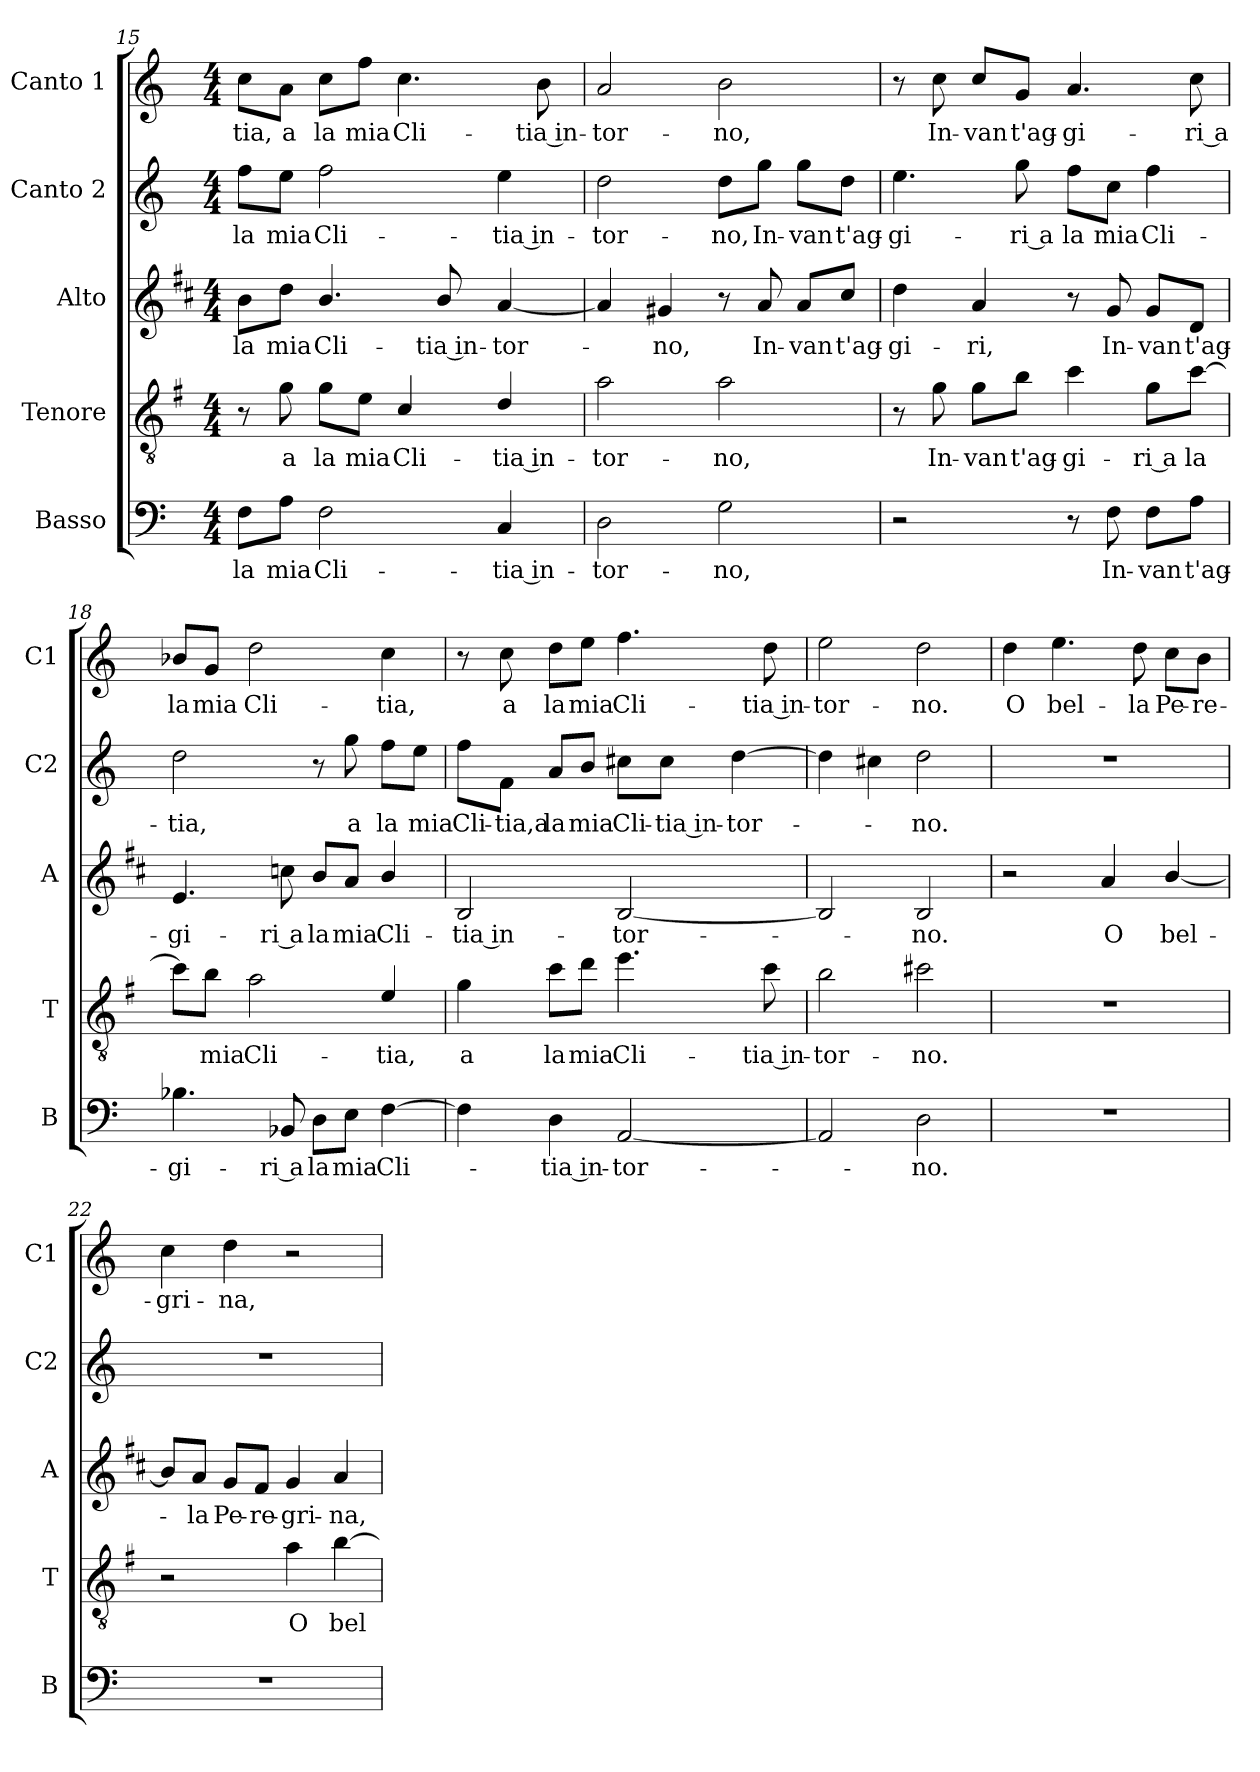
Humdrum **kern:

**kern	**text	**kern	**text	**kern	**text	**kern	**text	**kern	**text
*part5	*part5	*part4	*part4	*part3	*part3	*part2	*part2	*part1	*part1
*staff5	*staff5	*staff4	*staff4	*staff3	*staff3	*staff2	*staff2	*staff1	*staff1
*I"Basso	*	*I"Tenore	*	*I"Alto	*	*I"Canto 2	*	*I"Canto 1	*
*I'B	*	*I'T	*	*I'A	*	*I'C2	*	*I'C1	*
*clefF4	*	*clefGv2	*	*clefG2	*	*clefG2	*	*clefG2	*
*	*	*ITrd4c7	*	*ITrd1c2	*	*	*	*	*
*k[]	*	*k[]	*	*k[]	*	*k[]	*	*k[]	*
*C:	*	*C:	*	*C:	*	*C:	*	*C:	*
*M4/4	*	*M4/4	*	*M4/4	*	*M4/4	*	*M4/4	*
=15	=15	=15	=15	=15	=15	=15	=15	=15	=15
!	!LO:LY:b	!	!	!	!LO:LY:b	!	!LO:LY:b	!	!LO:LY:b
8F\L	la	8r	.	8a\L	la	8ff\L	la	8cc\L	-tia,
!	!LO:LY:b	!	!LO:LY:b	!	!LO:LY:b	!	!LO:LY:b	!	!LO:LY:b
8A\J	mia	8c\	a	8cc\J	mia	8ee\J	mia	8a\J	a
!	!LO:LY:b	!	!LO:LY:b	!	!LO:LY:b	!	!LO:LY:b	!	!LO:LY:b
2F\	Cli-	8c\L	la	4.a/	Cli-	2ff\	Cli-	8cc\L	la
!	!	!	!LO:LY:b	!	!	!	!	!	!LO:LY:b
.	.	8A\J	mia	.	.	.	.	8ff\J	mia
!	!	!	!LO:LY:b	!	!	!	!	!	!LO:LY:b
.	.	4F/	Cli-	.	.	.	.	4.cc\	Cli-
!	!	!	!	!	!LO:LY:b	!	!	!	!
.	.	.	.	8a/	-tia in-	.	.	.	.
!	!LO:LY:b	!	!LO:LY:b	!	!LO:LY:b	!	!LO:LY:b	!	!
4C/	-tia in-	4G/	-tia in-	[4g/	-tor-	4ee\	-tia in-	.	.
!	!	!	!	!	!	!	!	!	!LO:LY:b
.	.	.	.	.	.	.	.	8b\	-tia in-
=16	=16	=16	=16	=16	=16	=16	=16	=16	=16
!	!LO:LY:b	!	!LO:LY:b	!	!	!	!LO:LY:b	!	!LO:LY:b
2D\	-tor-	2d\	-tor-	4g/]	.	2dd\	-tor-	2a/	-tor-
!	!	!	!	!	!LO:LY:b	!	!	!	!
.	.	.	.	4f#X/	-no,	.	.	.	.
!	!LO:LY:b	!	!LO:LY:b	!	!	!	!LO:LY:b	!	!LO:LY:b
2G\	-no,	2d\	-no,	8r	.	8dd\L	-no,	2b\	-no,
!	!	!	!	!	!LO:LY:b	!	!LO:LY:b	!	!
.	.	.	.	8g/	In-	8gg\J	In-	.	.
!	!	!	!	!	!LO:LY:b	!	!LO:LY:b	!	!
.	.	.	.	8g/L	-van	8gg\L	-van	.	.
!	!	!	!	!	!LO:LY:b	!	!LO:LY:b	!	!
.	.	.	.	8b/J	t'ag-	8dd\J	t'ag-	.	.
=17	=17	=17	=17	=17	=17	=17	=17	=17	=17
!	!	!	!	!	!LO:LY:b	!	!LO:LY:b	!	!
2r	.	8r	.	4cc\	-gi-	4.ee\	-gi-	8r	.
!	!	!	!LO:LY:b	!	!	!	!	!	!LO:LY:b
.	.	8c\	In-	.	.	.	.	8cc\	In-
!	!	!	!LO:LY:b	!	!LO:LY:b	!	!	!	!LO:LY:b
.	.	8c\L	-van	4g/	-ri,	.	.	8cc/L	-van
!	!	!	!LO:LY:b	!	!	!	!LO:LY:b	!	!LO:LY:b
.	.	8e\J	t'ag-	.	.	8gg\	-ri a	8g/J	t'ag-
!	!	!	!LO:LY:b	!	!	!	!LO:LY:b	!	!LO:LY:b
8r	.	4f\	-gi-	8r	.	8ff\L	la	4.a/	-gi-
!	!LO:LY:b	!	!	!	!LO:LY:b	!	!LO:LY:b	!	!
8F\	In-	.	.	8f/	In-	8cc\J	mia	.	.
!	!LO:LY:b	!	!LO:LY:b	!	!LO:LY:b	!	!LO:LY:b	!	!
8F\L	-van	8c\L	-ri a	8f/L	-van	4ff\	Cli-	.	.
!	!LO:LY:b	!	!LO:LY:b	!	!LO:LY:b	!	!	!	!LO:LY:b
8A\J	t'ag-	[8f\J	la	8c/J	t'ag-	.	.	8cc\	-ri a
!!LO:LB:g=z
=18	=18	=18	=18	=18	=18	=18	=18	=18	=18
!	!LO:LY:b	!	!	!	!LO:LY:b	!	!LO:LY:b	!	!LO:LY:b
4.B-X\	-gi-	8f\L]	.	4.d/	-gi-	2dd\	-tia,	8b-X/L	la
!	!	!	!LO:LY:b	!	!	!	!	!	!LO:LY:b
.	.	8e\J	mia	.	.	.	.	8g/J	mia
!	!	!	!LO:LY:b	!	!	!	!	!	!LO:LY:b
.	.	2d\	Cli-	.	.	.	.	2dd\	Cli-
!	!LO:LY:b	!	!	!	!LO:LY:b	!	!	!	!
8BB-X/	-ri a	.	.	8b-X\	-ri a	.	.	.	.
!	!LO:LY:b	!	!	!	!LO:LY:b	!	!	!	!
8D\L	la	.	.	8a/L	la	8r	.	.	.
!	!LO:LY:b	!	!	!	!LO:LY:b	!	!LO:LY:b	!	!
8E\J	mia	.	.	8g/J	mia	8gg\	a	.	.
!	!LO:LY:b	!	!LO:LY:b	!	!LO:LY:b	!	!LO:LY:b	!	!LO:LY:b
[4F\	Cli-	4A/	-tia,	4a/	Cli-	8ff\L	la	4cc\	-tia,
!	!	!	!	!	!	!	!LO:LY:b	!	!
.	.	.	.	.	.	8ee\J	mia	.	.
=19	=19	=19	=19	=19	=19	=19	=19	=19	=19
!	!	!	!LO:LY:b	!	!LO:LY:b	!	!LO:LY:b	!	!
4F\]	.	4c\	a	2A/	-tia in-	8ff\L	Cli-	8r	.
!	!	!	!	!	!	!	!LO:LY:b	!	!LO:LY:b
.	.	.	.	.	.	8f\J	-tia,a	8cc\	a
!	!LO:LY:b	!	!LO:LY:b	!	!	!	!LO:LY:b	!	!LO:LY:b
4D\	-tia in-	8f\L	la	.	.	8a/L	la	8dd\L	la
!	!	!	!LO:LY:b	!	!	!	!LO:LY:b	!	!LO:LY:b
.	.	8g\J	mia	.	.	8b/J	mia	8ee\J	mia
!	!LO:LY:b	!	!LO:LY:b	!	!LO:LY:b	!	!LO:LY:b	!	!LO:LY:b
[2AA/	-tor-	4.a\	Cli-	[2A/	-tor-	8cc#X\L	Cli-	4.ff\	Cli-
!	!	!	!	!	!	!	!LO:LY:b	!	!
.	.	.	.	.	.	8cc#\J	-tia in-	.	.
!	!	!	!	!	!	!	!LO:LY:b	!	!
.	.	.	.	.	.	[4dd\	-tor-	.	.
!	!	!	!LO:LY:b	!	!	!	!	!	!LO:LY:b
.	.	8f\	-tia in-	.	.	.	.	8dd\	-tia in-
=20	=20	=20	=20	=20	=20	=20	=20	=20	=20
!	!	!	!LO:LY:b	!	!	!	!	!	!LO:LY:b
2AA/]	.	2e\	-tor-	2A/]	.	4dd\]	.	2ee\	-tor-
.	.	.	.	.	.	4cc#X\	.	.	.
!	!LO:LY:b	!	!LO:LY:b	!	!LO:LY:b	!	!LO:LY:b	!	!LO:LY:b
2D\	-no.	2f#X\	-no.	2A/	-no.	2dd\	-no.	2dd\	-no.
=21	=21	=21	=21	=21	=21	=21	=21	=21	=21
!	!	!	!	!	!	!	!	!	!LO:LY:b
1r	.	1r	.	2r	.	1r	.	4dd\	O
!	!	!	!	!	!	!	!	!	!LO:LY:b
.	.	.	.	.	.	.	.	4.ee\	bel-
!	!	!	!	!	!LO:LY:b	!	!	!	!
.	.	.	.	4g/	O	.	.	.	.
!	!	!	!	!	!	!	!	!	!LO:LY:b
.	.	.	.	.	.	.	.	8dd\	-la
!	!	!	!	!	!LO:LY:b	!	!	!	!LO:LY:b
.	.	.	.	[4a/	bel-	.	.	8cc\L	Pe-
!	!	!	!	!	!	!	!	!	!LO:LY:b
.	.	.	.	.	.	.	.	8b\J	-re-
=22	=22	=22	=22	=22	=22	=22	=22	=22	=22
!	!	!	!	!	!	!	!	!	!LO:LY:b
1r	.	2r	.	8a/L]	.	1r	.	4cc\	-gri-
!	!	!	!	!	!LO:LY:b	!	!	!	!
.	.	.	.	8g/J	-la	.	.	.	.
!	!	!	!	!	!LO:LY:b	!	!	!	!LO:LY:b
.	.	.	.	8f/L	Pe-	.	.	4dd\	-na,
!	!	!	!	!	!LO:LY:b	!	!	!	!
.	.	.	.	8e/J	-re-	.	.	.	.
!	!	!	!LO:LY:b	!	!LO:LY:b	!	!	!	!
.	.	4d\	O	4f/	-gri-	.	.	2r	.
!	!	!	!LO:LY:b	!	!LO:LY:b	!	!	!	!
.	.	[4e\	bel-	4g/	-na,	.	.	.	.
=	=	=	=	=	=	=	=	=	=
*-	*-	*-	*-	*-	*-	*-	*-	*-	*-
